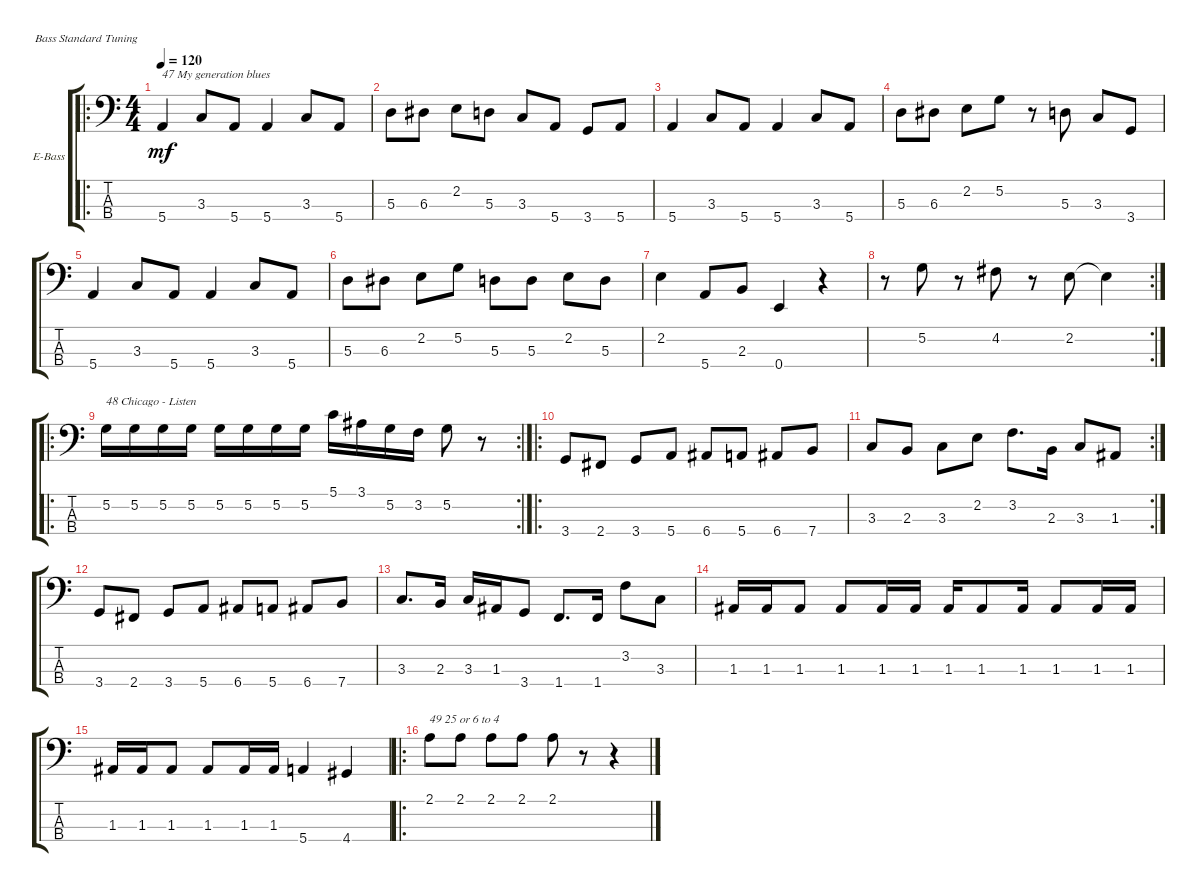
\defaultSystemsLayout 4
\bracketExtendMode groupsimilarinstruments
\firstSystemTrackNameOrientation horizontal
\otherSystemsTrackNameOrientation horizontal
\track ("Electric Bass" "E-Bass") {instrument electricbassfinger}
\staff {score tabs}
\tuning (G2 D2 A1 E1)
\ro
\ts (4 4)
\tempo 120
\clef f4
\ks c
5.4.4{txt "47 My generation blues" dy mf} 3.3.8 5.4.8 5.4.4 3.3.8 5.4.8 |
5.3.8 6.3.8 2.2.8 5.3.8 3.3.8 5.4.8 3.4.8 5.4.8 |
5.4.4 3.3.8 5.4.8 5.4.4 3.3.8 5.4.8 |
5.3.8 6.3.8 2.2.8 5.2.8 r.8 5.3.8 3.3.8 3.4.8 |
5.4.4 3.3.8 5.4.8 5.4.4 3.3.8 5.4.8 |
5.3.8 6.3.8 2.2.8 5.2.8 5.3.8 5.3.8 2.2.8 5.3.8 |
2.2.4 5.4.8 2.3.8 0.4.4 r.4 |
\rc 2
r.8 5.2.8 r.8 4.2.8 r.8 2.2.8 2.2{t}.4 |
\ro
\rc 2
5.2.16{txt "48 Chicago - Listen"} 5.2.16 5.2.16 5.2.16 5.2.16 5.2.16 5.2.16 5.2.16 5.1.16 3.1.16 5.2.16 3.2.16 5.2.8 r.8 |
\ro
3.4.8 2.4.8 3.4.8 5.4.8 6.4.8 5.4.8 6.4.8 7.4.8 |
\rc 2
3.3.8 2.3.8 3.3.8 2.2.8 3.2.8{d} 2.3.16 3.3.8 1.3.8 |
3.4.8 2.4.8 3.4.8 5.4.8 6.4.8 5.4.8 6.4.8 7.4.8 |
3.3.8{d} 2.3.16 3.3.16 1.3.16 3.4.8 1.4.8{d} 1.4.16 3.2.8 3.3.8 |
1.3.16 1.3.16 1.3.8 1.3.8 1.3.16 1.3.16 1.3.16 1.3.8 1.3.16 1.3.8 1.3.16 1.3.16 |
1.3.16 1.3.16 1.3.8 1.3.8 1.3.16 1.3.16 5.4.4 4.4.4 |
\ro
2.1.8{txt "49 25 or 6 to 4"} 2.1.8 2.1.8 2.1.8 2.1.8 r.8 r.4
